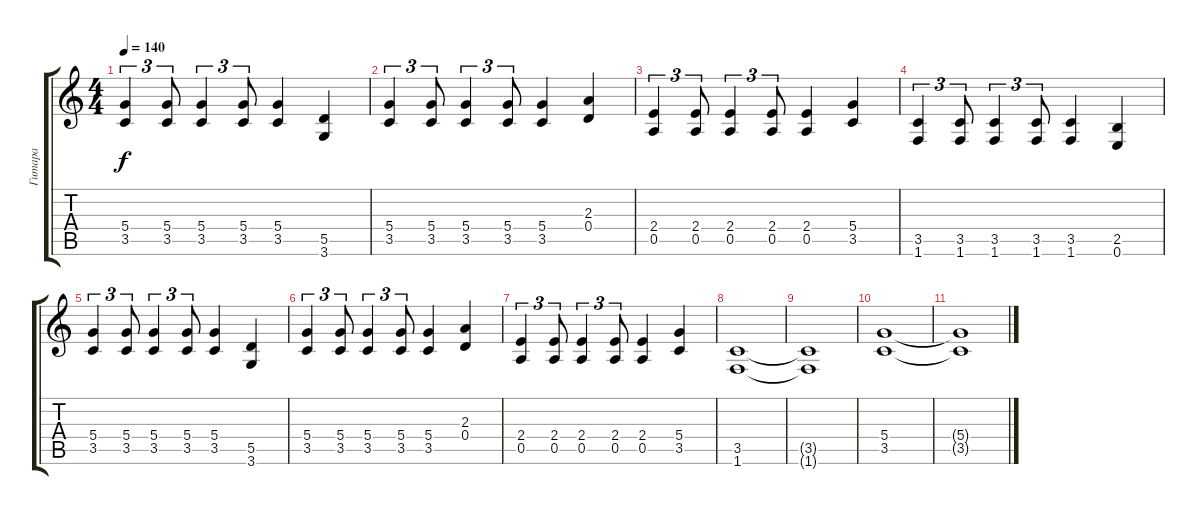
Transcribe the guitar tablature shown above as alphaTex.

\track ("Гитара" "Гитара") {instrument distortionguitar}
\staff {score tabs}
\tuning (E4 B3 G3 D3 A2 E2) {hide}
\ts (4 4)
\tempo 140
\clef g2
\ks c
(5.4 3.5).4{tu (3 2) dy f} (5.4 3.5).8{tu (3 2)} (5.4 3.5).4{tu (3 2)} (5.4 3.5).8{tu (3 2)} (5.4 3.5).4 (5.5 3.6).4 |
(5.4 3.5).4{tu (3 2)} (5.4 3.5).8{tu (3 2)} (5.4 3.5).4{tu (3 2)} (5.4 3.5).8{tu (3 2)} (5.4 3.5).4 (2.3 0.4).4 |
(2.4 0.5).4{tu (3 2)} (2.4 0.5).8{tu (3 2)} (2.4 0.5).4{tu (3 2)} (2.4 0.5).8{tu (3 2)} (2.4 0.5).4 (5.4 3.5).4 |
(3.5 1.6).4{tu (3 2)} (3.5 1.6).8{tu (3 2)} (3.5 1.6).4{tu (3 2)} (3.5 1.6).8{tu (3 2)} (3.5 1.6).4 (2.5 0.6).4 |
(5.4 3.5).4{tu (3 2)} (5.4 3.5).8{tu (3 2)} (5.4 3.5).4{tu (3 2)} (5.4 3.5).8{tu (3 2)} (5.4 3.5).4 (5.5 3.6).4 |
(5.4 3.5).4{tu (3 2)} (5.4 3.5).8{tu (3 2)} (5.4 3.5).4{tu (3 2)} (5.4 3.5).8{tu (3 2)} (5.4 3.5).4 (2.3 0.4).4 |
(2.4 0.5).4{tu (3 2)} (2.4 0.5).8{tu (3 2)} (2.4 0.5).4{tu (3 2)} (2.4 0.5).8{tu (3 2)} (2.4 0.5).4 (5.4 3.5).4 |
(3.5 1.6).1 |
(3.5{t} 1.6{t}).1 |
(5.4 3.5).1 |
(5.4{t} 3.5{t}).1
